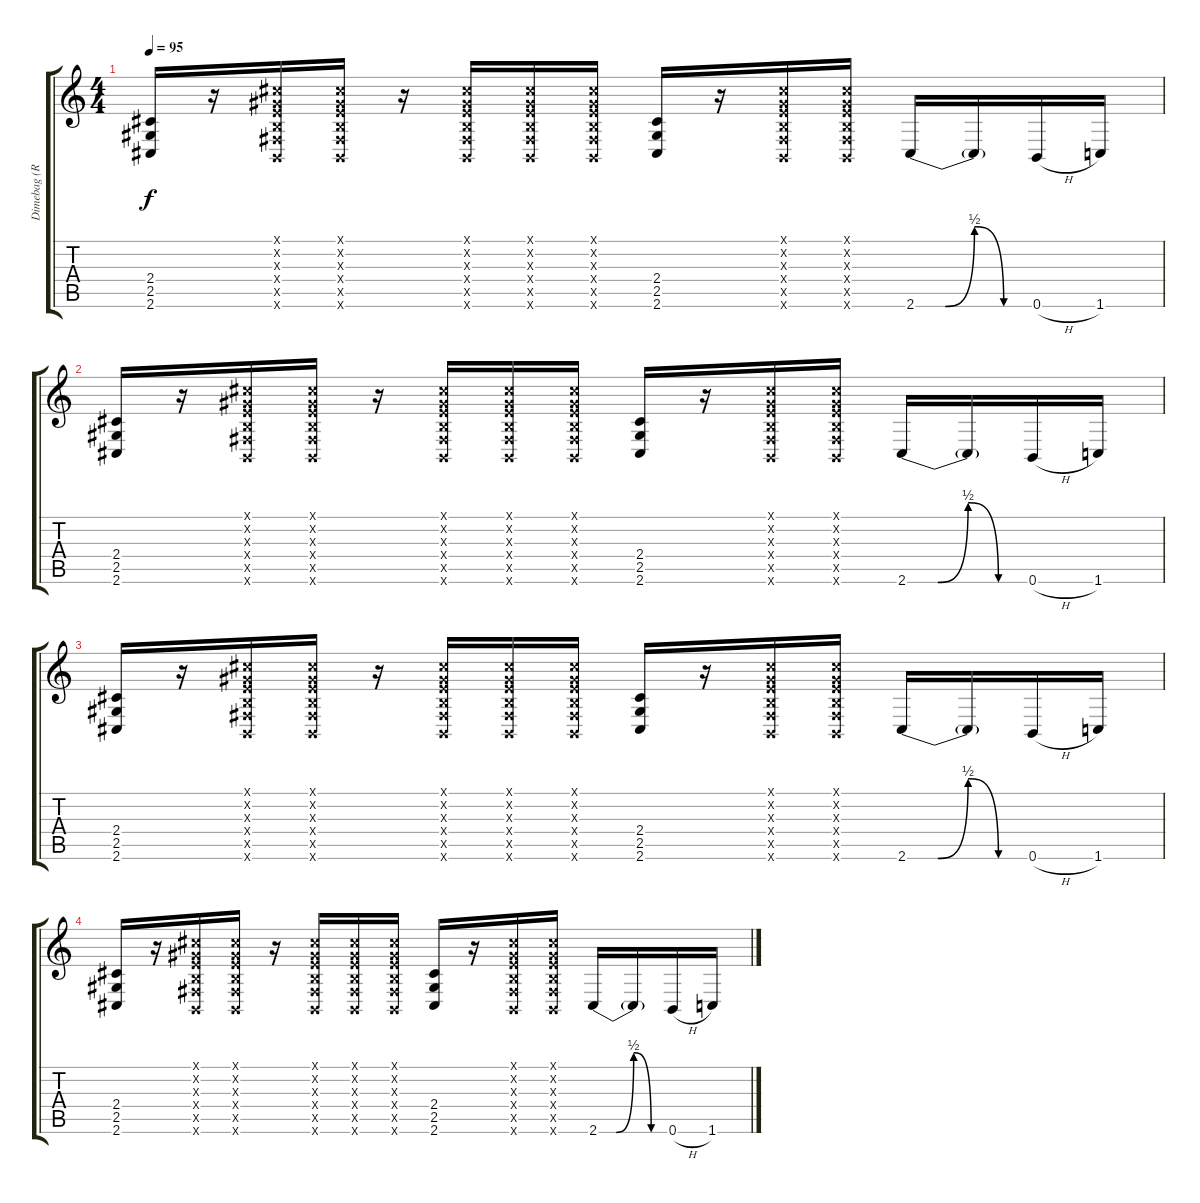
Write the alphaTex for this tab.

\track ("Dimebag (Rythm)" "Dimebag (R") {instrument distortionguitar}
\staff {score tabs}
\tuning (Db4 Ab3 E3 B2 Gb2 B1) {hide}
\ts (4 4)
\tempo 95
\clef g2
\ks c
(2.4 2.5 2.6).16{dy f} r.16 (0.1{x} 0.2{x} 0.3{x} 0.4{x} 0.5{x} 0.6{x}).16 (0.1{x} 0.2{x} 0.3{x} 0.4{x} 0.5{x} 0.6{x}).16 r.16 (0.1{x} 0.2{x} 0.3{x} 0.4{x} 0.5{x} 0.6{x}).16 (0.1{x} 0.2{x} 0.3{x} 0.4{x} 0.5{x} 0.6{x}).16 (0.1{x} 0.2{x} 0.3{x} 0.4{x} 0.5{x} 0.6{x}).16 (2.4 2.5 2.6).16 r.16 (0.1{x} 0.2{x} 0.3{x} 0.4{x} 0.5{x} 0.6{x}).16 (0.1{x} 0.2{x} 0.3{x} 0.4{x} 0.5{x} 0.6{x}).16 2.6{be (custom 0 0 15 0 30 2 45 0 60 0)}.16 2.6{t}.16 0.6{h}.16 1.6.16 |
(2.4 2.5 2.6).16 r.16 (0.1{x} 0.2{x} 0.3{x} 0.4{x} 0.5{x} 0.6{x}).16 (0.1{x} 0.2{x} 0.3{x} 0.4{x} 0.5{x} 0.6{x}).16 r.16 (0.1{x} 0.2{x} 0.3{x} 0.4{x} 0.5{x} 0.6{x}).16 (0.1{x} 0.2{x} 0.3{x} 0.4{x} 0.5{x} 0.6{x}).16 (0.1{x} 0.2{x} 0.3{x} 0.4{x} 0.5{x} 0.6{x}).16 (2.4 2.5 2.6).16 r.16 (0.1{x} 0.2{x} 0.3{x} 0.4{x} 0.5{x} 0.6{x}).16 (0.1{x} 0.2{x} 0.3{x} 0.4{x} 0.5{x} 0.6{x}).16 2.6{be (custom 0 0 15 0 30 2 45 0 60 0)}.16 2.6{t}.16 0.6{h}.16 1.6.16 |
(2.4 2.5 2.6).16 r.16 (0.1{x} 0.2{x} 0.3{x} 0.4{x} 0.5{x} 0.6{x}).16 (0.1{x} 0.2{x} 0.3{x} 0.4{x} 0.5{x} 0.6{x}).16 r.16 (0.1{x} 0.2{x} 0.3{x} 0.4{x} 0.5{x} 0.6{x}).16 (0.1{x} 0.2{x} 0.3{x} 0.4{x} 0.5{x} 0.6{x}).16 (0.1{x} 0.2{x} 0.3{x} 0.4{x} 0.5{x} 0.6{x}).16 (2.4 2.5 2.6).16 r.16 (0.1{x} 0.2{x} 0.3{x} 0.4{x} 0.5{x} 0.6{x}).16 (0.1{x} 0.2{x} 0.3{x} 0.4{x} 0.5{x} 0.6{x}).16 2.6{be (custom 0 0 15 0 30 2 45 0 60 0)}.16 2.6{t}.16 0.6{h}.16 1.6.16 |
(2.4 2.5 2.6).16 r.16 (0.1{x} 0.2{x} 0.3{x} 0.4{x} 0.5{x} 0.6{x}).16 (0.1{x} 0.2{x} 0.3{x} 0.4{x} 0.5{x} 0.6{x}).16 r.16 (0.1{x} 0.2{x} 0.3{x} 0.4{x} 0.5{x} 0.6{x}).16 (0.1{x} 0.2{x} 0.3{x} 0.4{x} 0.5{x} 0.6{x}).16 (0.1{x} 0.2{x} 0.3{x} 0.4{x} 0.5{x} 0.6{x}).16 (2.4 2.5 2.6).16 r.16 (0.1{x} 0.2{x} 0.3{x} 0.4{x} 0.5{x} 0.6{x}).16 (0.1{x} 0.2{x} 0.3{x} 0.4{x} 0.5{x} 0.6{x}).16 2.6{be (custom 0 0 15 0 30 2 45 0 60 0)}.16 2.6{t}.16 0.6{h}.16 1.6.16
